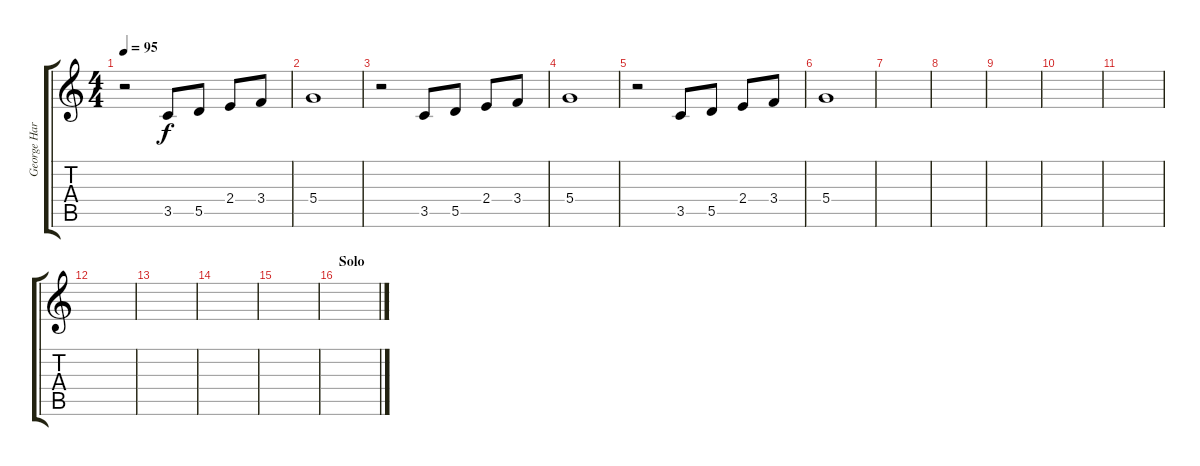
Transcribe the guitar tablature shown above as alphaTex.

\track ("George Harrison" "George Har") {instrument electricguitarclean}
\staff {score tabs}
\tuning (E4 B3 G3 D3 A2 E2) {hide}
\ts (4 4)
\tempo 95
\clef g2
\ks c
r.2{dy f} 3.5.8 5.5.8 2.4.8 3.4.8 |
5.4.1 |
r.2 3.5.8 5.5.8 2.4.8 3.4.8 |
5.4.1 |
r.2 3.5.8 5.5.8 2.4.8 3.4.8 |
5.4.1 |
|
|
|
|
|
|
|
|
|
\section ("" "Solo")
